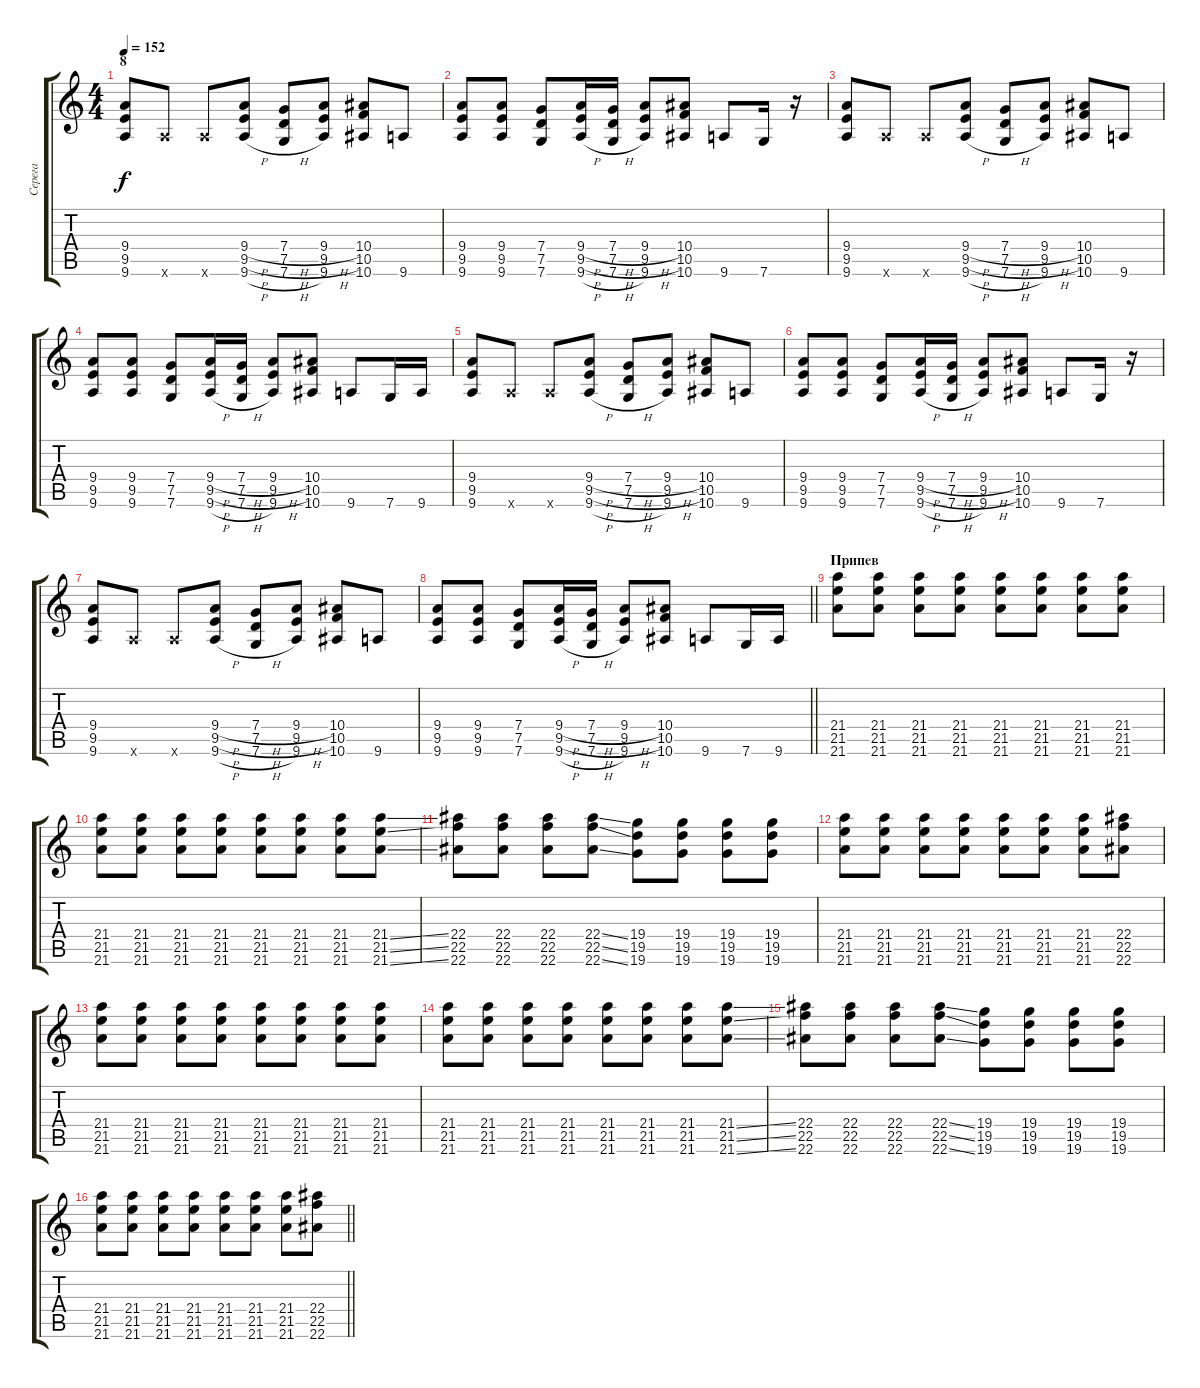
\track ("Серега" "Серега") {instrument distortionguitar}
\staff {score tabs}
\tuning (D4 A3 F3 C3 G2 C2) {hide}
\ts (4 4)
\section ("" "8")
\tempo 152
\clef g2
\ks c
(9.4 9.5 9.6).8{dy f instrument distortionguitar} 9.6{x}.8 9.6{x}.8 (9.4{h} 9.5{h} 9.6{h}).8 (7.4{h} 7.5{h} 7.6{h}).8 (9.4{h} 9.5{h} 9.6).8 (10.4 10.5 10.6).8 9.6.8 |
(9.4 9.5 9.6).8 (9.4 9.5 9.6).8 (7.4 7.5 7.6).8 (9.4{h} 9.5{h} 9.6{h}).16 (7.4{h} 7.5{h} 7.6{h}).16 (9.4{h} 9.5{h} 9.6).8 (10.4 10.5 10.6).8 9.6.8 7.6.16 r.16 |
(9.4 9.5 9.6).8 9.6{x}.8 9.6{x}.8 (9.4{h} 9.5{h} 9.6{h}).8 (7.4{h} 7.5{h} 7.6{h}).8 (9.4{h} 9.5{h} 9.6).8 (10.4 10.5 10.6).8 9.6.8 |
(9.4 9.5 9.6).8 (9.4 9.5 9.6).8 (7.4 7.5 7.6).8 (9.4{h} 9.5{h} 9.6{h}).16 (7.4{h} 7.5{h} 7.6{h}).16 (9.4{h} 9.5{h} 9.6).8 (10.4 10.5 10.6).8 9.6.8 7.6.16 9.6.16 |
(9.4 9.5 9.6).8{instrument distortionguitar} 9.6{x}.8 9.6{x}.8 (9.4{h} 9.5{h} 9.6{h}).8 (7.4{h} 7.5{h} 7.6{h}).8 (9.4{h} 9.5{h} 9.6).8 (10.4 10.5 10.6).8 9.6.8 |
(9.4 9.5 9.6).8 (9.4 9.5 9.6).8 (7.4 7.5 7.6).8 (9.4{h} 9.5{h} 9.6{h}).16 (7.4{h} 7.5{h} 7.6{h}).16 (9.4{h} 9.5{h} 9.6).8 (10.4 10.5 10.6).8 9.6.8 7.6.16 r.16 |
(9.4 9.5 9.6).8 9.6{x}.8 9.6{x}.8 (9.4{h} 9.5{h} 9.6{h}).8 (7.4{h} 7.5{h} 7.6{h}).8 (9.4{h} 9.5{h} 9.6).8 (10.4 10.5 10.6).8 9.6.8 |
\barLineRight lightlight
(9.4 9.5 9.6).8 (9.4 9.5 9.6).8 (7.4 7.5 7.6).8 (9.4{h} 9.5{h} 9.6{h}).16 (7.4{h} 7.5{h} 7.6{h}).16 (9.4{h} 9.5{h} 9.6).8 (10.4 10.5 10.6).8 9.6.8 7.6.16 9.6.16 |
\section ("" "Припев")
(21.4 21.5 21.6).8 (21.4 21.5 21.6).8 (21.4 21.5 21.6).8 (21.4 21.5 21.6).8 (21.4 21.5 21.6).8 (21.4 21.5 21.6).8 (21.4 21.5 21.6).8 (21.4 21.5 21.6).8 |
(21.4 21.5 21.6).8 (21.4 21.5 21.6).8 (21.4 21.5 21.6).8 (21.4 21.5 21.6).8 (21.4 21.5 21.6).8 (21.4 21.5 21.6).8 (21.4 21.5 21.6).8 (21.4{ss} 21.5{ss} 21.6{ss}).8 |
(22.4 22.5 22.6).8 (22.4 22.5 22.6).8 (22.4 22.5 22.6).8 (22.4{ss} 22.5{ss} 22.6{ss}).8 (19.4 19.5 19.6).8 (19.4 19.5 19.6).8 (19.4 19.5 19.6).8 (19.4 19.5 19.6).8 |
(21.4 21.5 21.6).8 (21.4 21.5 21.6).8 (21.4 21.5 21.6).8 (21.4 21.5 21.6).8 (21.4 21.5 21.6).8 (21.4 21.5 21.6).8 (21.4 21.5 21.6).8 (22.4 22.5 22.6).8 |
(21.4 21.5 21.6).8 (21.4 21.5 21.6).8 (21.4 21.5 21.6).8 (21.4 21.5 21.6).8 (21.4 21.5 21.6).8 (21.4 21.5 21.6).8 (21.4 21.5 21.6).8 (21.4 21.5 21.6).8 |
(21.4 21.5 21.6).8 (21.4 21.5 21.6).8 (21.4 21.5 21.6).8 (21.4 21.5 21.6).8 (21.4 21.5 21.6).8 (21.4 21.5 21.6).8 (21.4 21.5 21.6).8 (21.4{ss} 21.5{ss} 21.6{ss}).8 |
(22.4 22.5 22.6).8 (22.4 22.5 22.6).8 (22.4 22.5 22.6).8 (22.4{ss} 22.5{ss} 22.6{ss}).8 (19.4 19.5 19.6).8 (19.4 19.5 19.6).8 (19.4 19.5 19.6).8 (19.4 19.5 19.6).8 |
\barLineRight lightlight
(21.4 21.5 21.6).8 (21.4 21.5 21.6).8 (21.4 21.5 21.6).8 (21.4 21.5 21.6).8 (21.4 21.5 21.6).8 (21.4 21.5 21.6).8 (21.4 21.5 21.6).8 (22.4 22.5 22.6).8
